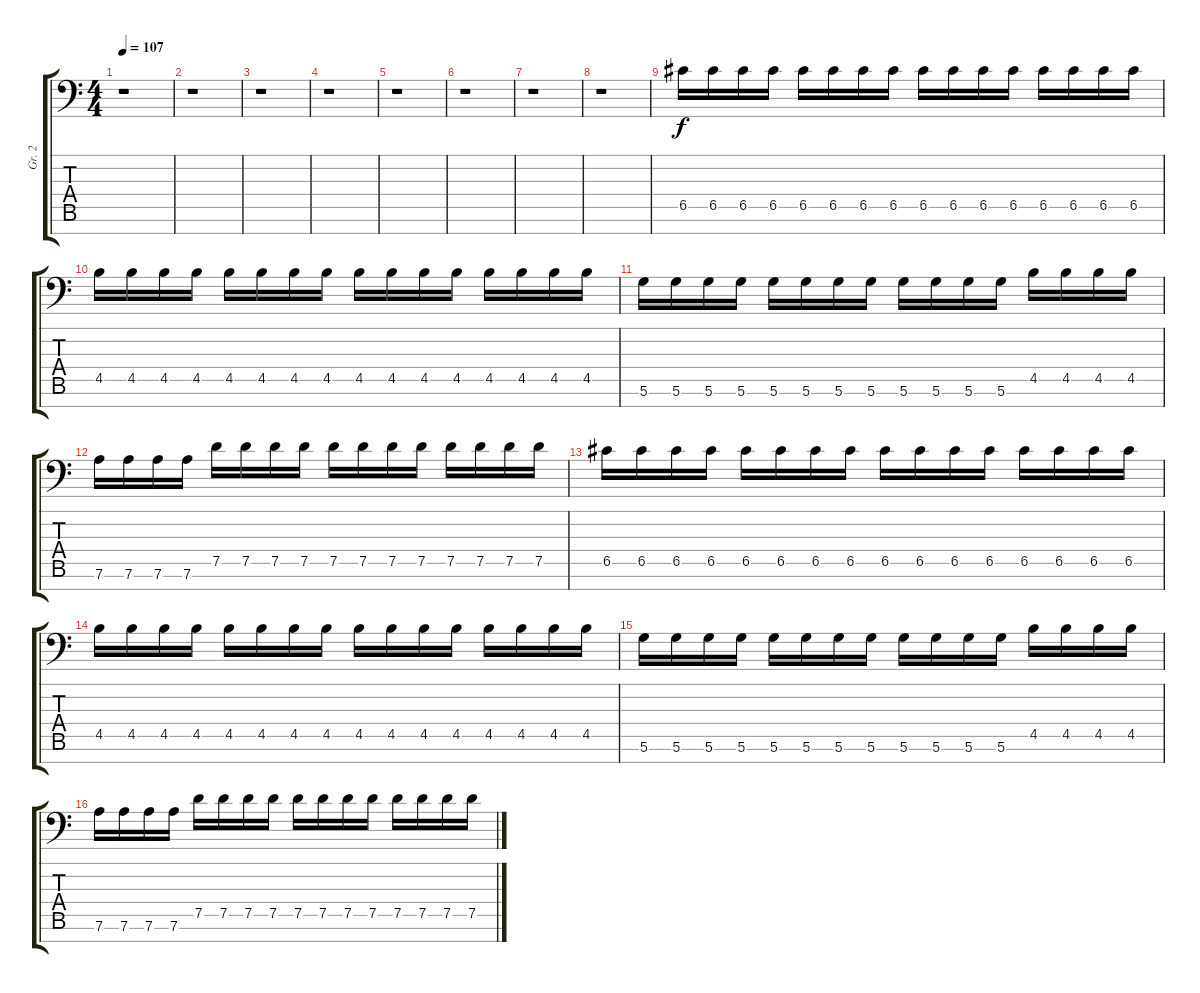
\track ("Gr. 2" "Gr. 2") {instrument overdrivenguitar}
\staff {score tabs}
\tuning (D4 A3 F3 C3 G2 D2 A1) {hide}
\ts (4 4)
\tempo 107
\clef f4
\ks c
r.1{dy f} |
r.1 |
r.1 |
r.1 |
r.1 |
r.1 |
r.1 |
r.1 |
6.5.16 6.5.16 6.5.16 6.5.16 6.5.16 6.5.16 6.5.16 6.5.16 6.5.16 6.5.16 6.5.16 6.5.16 6.5.16 6.5.16 6.5.16 6.5.16 |
4.5.16 4.5.16 4.5.16 4.5.16 4.5.16 4.5.16 4.5.16 4.5.16 4.5.16 4.5.16 4.5.16 4.5.16 4.5.16 4.5.16 4.5.16 4.5.16 |
5.6.16 5.6.16 5.6.16 5.6.16 5.6.16 5.6.16 5.6.16 5.6.16 5.6.16 5.6.16 5.6.16 5.6.16 4.5.16 4.5.16 4.5.16 4.5.16 |
7.6.16 7.6.16 7.6.16 7.6.16 7.5.16 7.5.16 7.5.16 7.5.16 7.5.16 7.5.16 7.5.16 7.5.16 7.5.16 7.5.16 7.5.16 7.5.16 |
6.5.16 6.5.16 6.5.16 6.5.16 6.5.16 6.5.16 6.5.16 6.5.16 6.5.16 6.5.16 6.5.16 6.5.16 6.5.16 6.5.16 6.5.16 6.5.16 |
4.5.16 4.5.16 4.5.16 4.5.16 4.5.16 4.5.16 4.5.16 4.5.16 4.5.16 4.5.16 4.5.16 4.5.16 4.5.16 4.5.16 4.5.16 4.5.16 |
5.6.16 5.6.16 5.6.16 5.6.16 5.6.16 5.6.16 5.6.16 5.6.16 5.6.16 5.6.16 5.6.16 5.6.16 4.5.16 4.5.16 4.5.16 4.5.16 |
7.6.16 7.6.16 7.6.16 7.6.16 7.5.16 7.5.16 7.5.16 7.5.16 7.5.16 7.5.16 7.5.16 7.5.16 7.5.16 7.5.16 7.5.16 7.5.16
